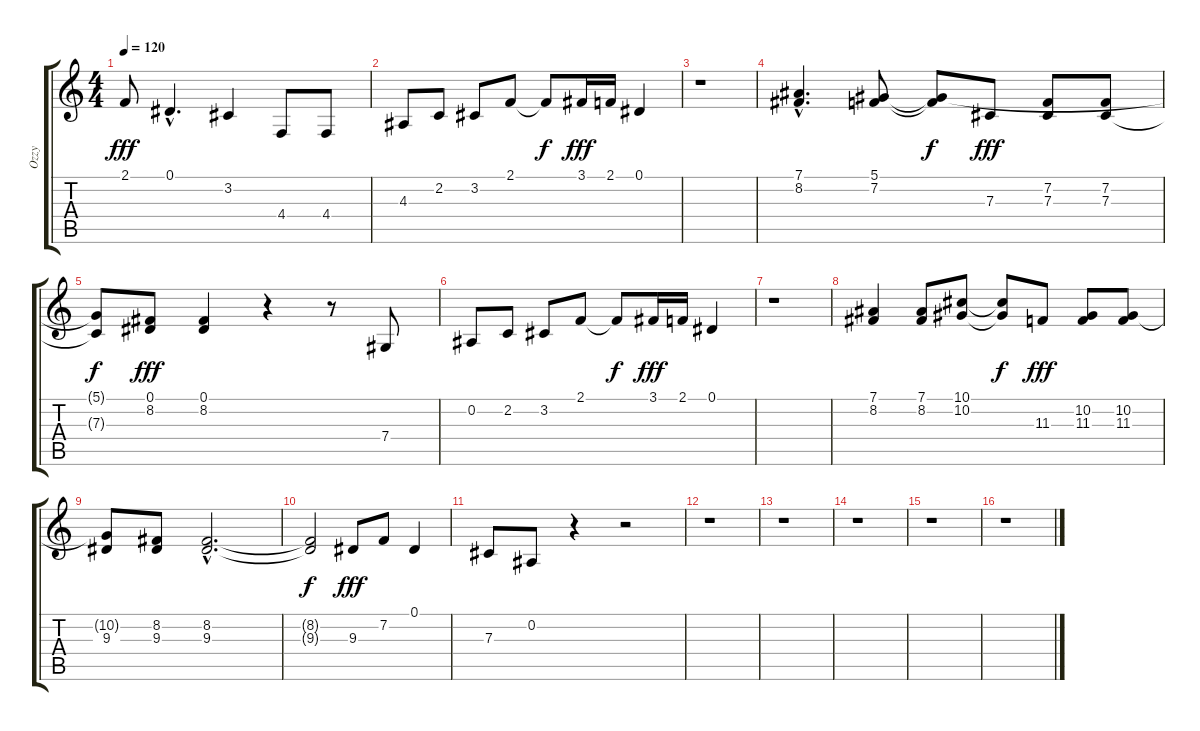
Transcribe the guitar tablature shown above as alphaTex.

\track ("Ozzy" "Ozzy") {instrument trumpet}
\staff {score tabs}
\tuning (Eb4 Bb3 Gb3 Db3 Bb2 F2) {hide}
\ts (4 4)
\tempo 120
\clef g2
\ks c
2.1.8{dy fff} 0.1{hac}.4{d} 3.2.4 4.4.8 4.4.8 |
4.3.8 2.2.8 3.2.8 2.1.8 2.1{t}.8{dy f} 3.1.16{dy fff} 2.1.16 0.1.4 |
r.1 |
(7.1{hac} 8.2{hac}).4{d} (5.1 7.2).8 (5.1{t} 7.2{t}).8{dy f} 7.3.8{dy fff} (7.2 7.3).8 (7.2 7.3).8 |
(5.1{t} 7.3{t}).8{dy f} (0.1 8.2).8{dy fff} (0.1 8.2).4 r.4 r.8 7.4.8 |
0.2.8 2.2.8 3.2.8 2.1.8 2.1{t}.8{dy f} 3.1.16{dy fff} 2.1.16 0.1.4 |
r.1 |
(7.1 8.2).4 (7.1 8.2).8 (10.1 10.2).8 (10.1{t} 10.2{t}).8{dy f} 11.3.8{dy fff} (10.2 11.3).8 (10.2 11.3).8 |
(10.2{t} 9.3).8 (8.2 9.3).8 (8.2{hac} 9.3{hac}).2{d} |
(8.2{t} 9.3{t}).2{dy f} 9.3.8{dy fff} 7.2.8 0.1.4 |
7.3.8 0.2.8 r.4 r.2 |
r.1 |
r.1 |
r.1 |
r.1 |
r.1
